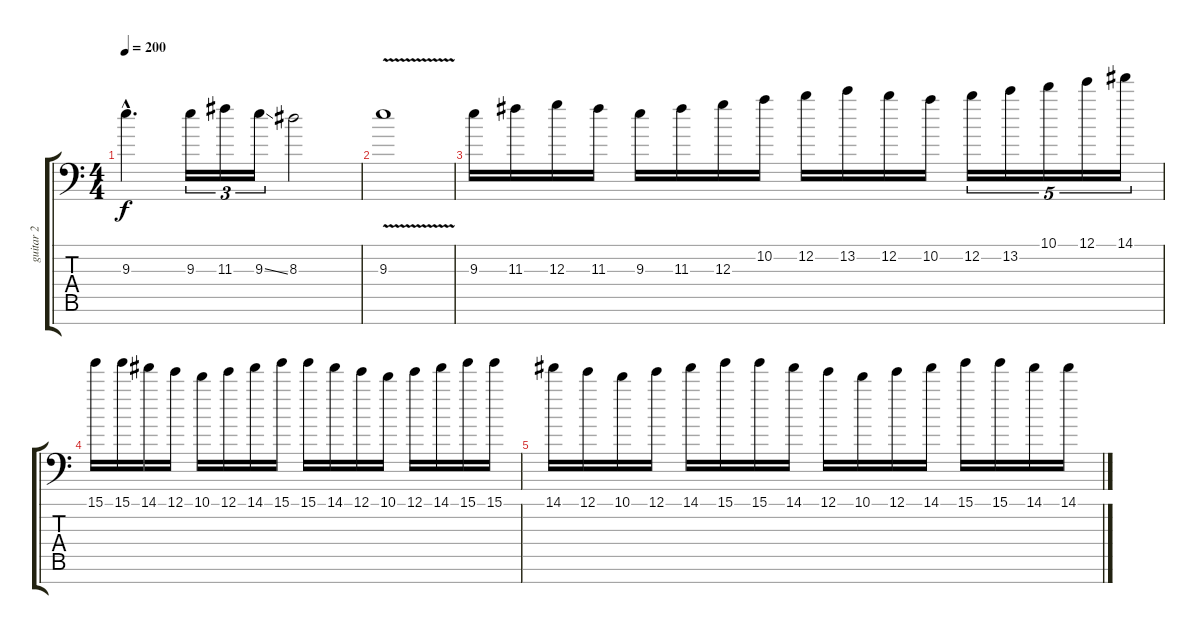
\track ("guitar 2" "guitar 2") {instrument distortionguitar}
\staff {score tabs}
\tuning (E4 B3 G3 D3 A2 E2 C-1) {hide}
\ts (4 4)
\tempo 200
\clef f4
\ks c
9.3{hac}.4{d dy f} 9.3.16{tu (3 2)} 11.3.16{tu (3 2)} 9.3{ss}.16{tu (3 2)} 8.3.2 |
9.3{v}.1 |
9.3.16 11.3.16 12.3.16 11.3.16 9.3.16 11.3.16 12.3.16 10.2.16 12.2.16 13.2.16 12.2.16 10.2.16 12.2.16{tu (5 4)} 13.2.16{tu (5 4)} 10.1.16{tu (5 4)} 12.1.16{tu (5 4)} 14.1.16{tu (5 4)} |
15.1.16 15.1.16 14.1.16 12.1.16 10.1.16 12.1.16 14.1.16 15.1.16 15.1.16 14.1.16 12.1.16 10.1.16 12.1.16 14.1.16 15.1.16 15.1.16 |
14.1.16 12.1.16 10.1.16 12.1.16 14.1.16 15.1.16 15.1.16 14.1.16 12.1.16 10.1.16 12.1.16 14.1.16 15.1.16 15.1.16 14.1.16 14.1.16
